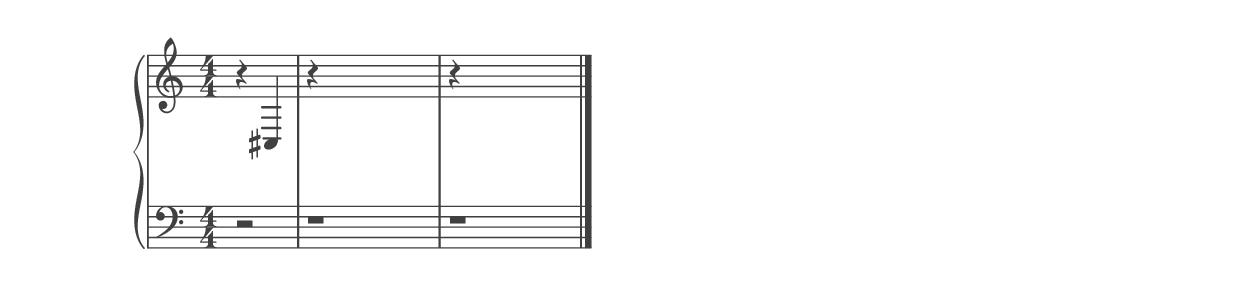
%% ----------------------------------------------------------------------------
%% Generated on: 2019 January 05
%% Note Name: C3#
%% Octave: 3
%% Clef: treble
%% Filename: 040-29-3-treble-C3#
%% ----------------------------------------------------------------------------

\version "2.19.82"

\include "../piano_note_colors.ly"

\header {
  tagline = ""
}

upper = {
  \clef treble
  \numericTimeSignature
  % treble note
  r4 cis4
  % treble octave (hidden)
  r4 \hideNotes cis,4 cis4 cis'4
  % treble octave (hidden) repeat
  \unHideNotes
  r4 \hideNotes cis,4 cis4 cis'4
  \bar "|."
}

lower = {
  \clef bass
  \numericTimeSignature
  % bass note in color
  r2
  % bass octave (hidden)
  r1
  % bass octave (hidden) repeat
  \unHideNotes
  r1
}

\score {
  \new PianoStaff <<
    \context Score
    \applyContext #(override-color-for-all-grobs default-black)
    \time 4/4
    \partial 2
    \new Staff = upper { \upper }
    \new Staff = lower { \lower }
  >>
  \layout { }
  \midi { }
}